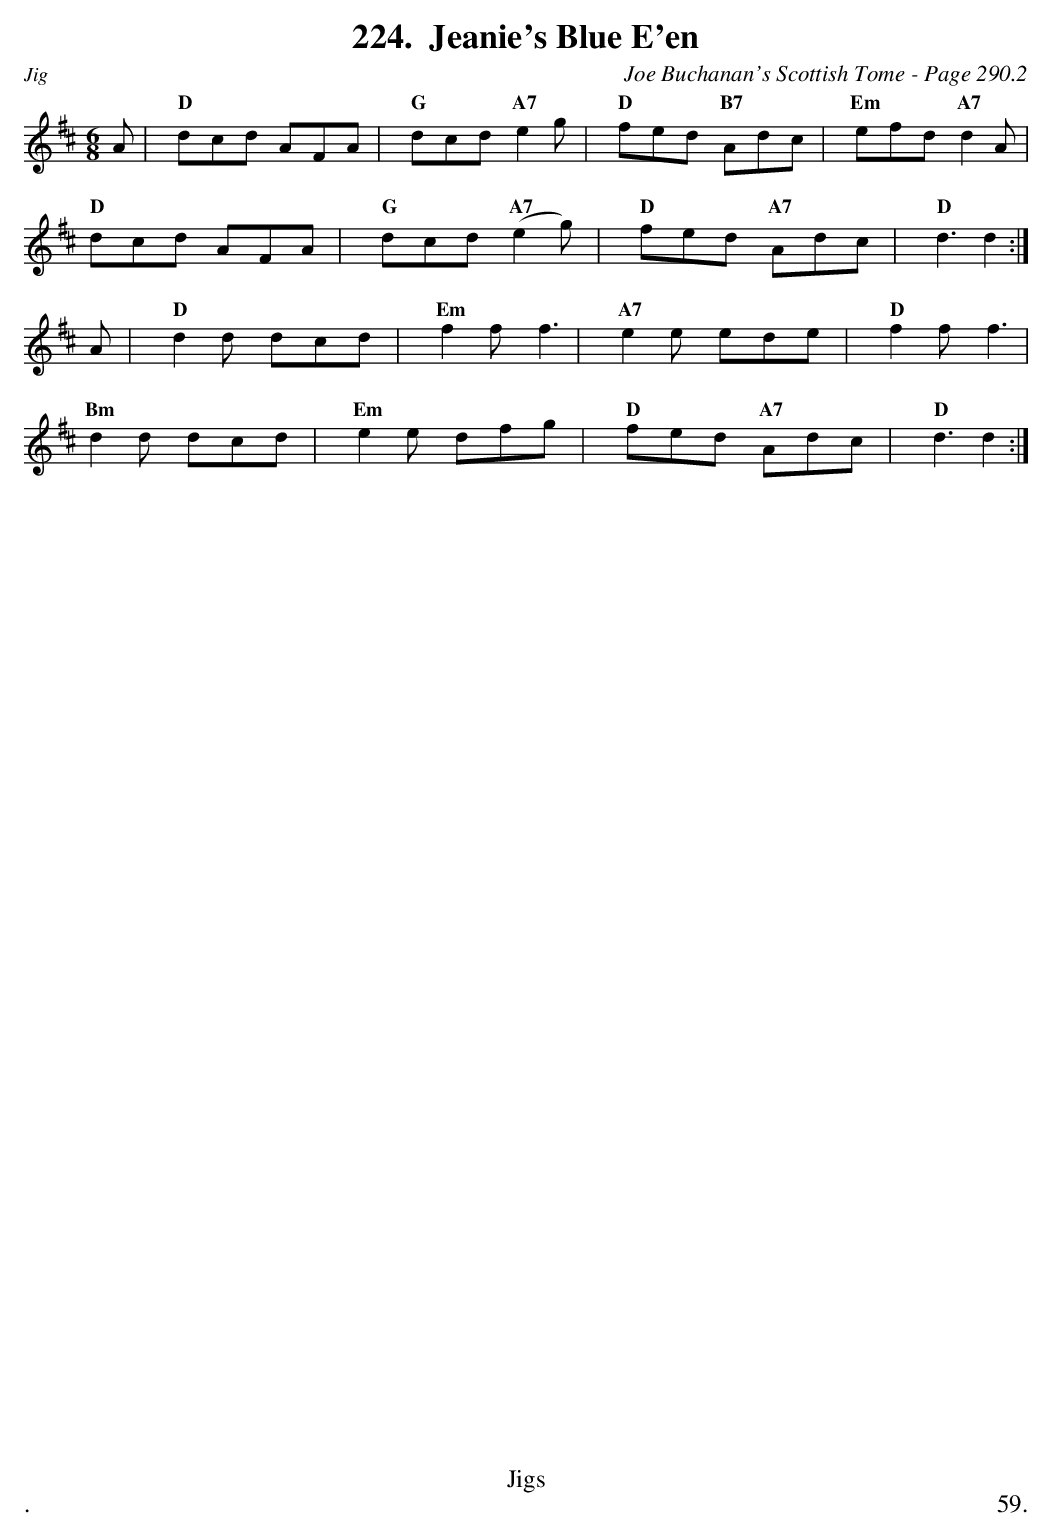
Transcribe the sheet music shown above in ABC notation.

X:1
T:Jeanie's Blue E'en
C:Joe Buchanan's Scottish Tome - Page 290.2
L:1/8
M:6/8
K:D
A | "D"dcd AFA | "G"dcd "A7"e2 g | "D"fed "B7"Adc | "Em"efd "A7"d2 A |
"D"dcd AFA | "G"dcd "A7"(e2 g) | "D"fed "A7"Adc | "D"d3 d2 :|
A | "D"d2 d dcd | "Em"f2 ff3 | "A7"e2 e ede | "D"f2 f f3|
"Bm"d2 d dcd | "Em"e2 e dfg | "D"fed "A7"Adc | "D"d3 d2 :|
